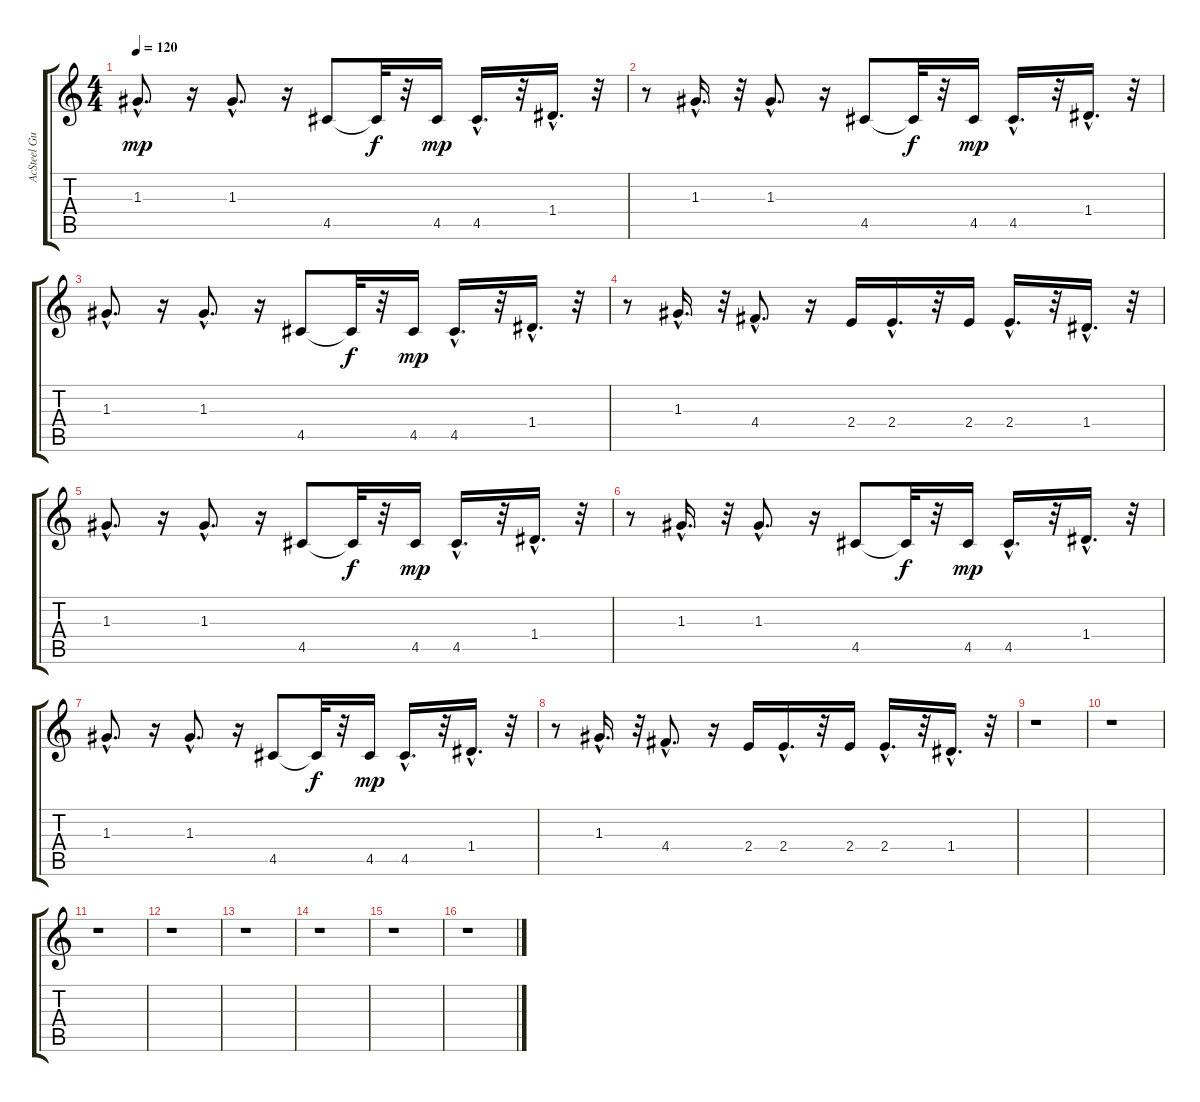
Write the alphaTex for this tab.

\track ("AcSteel Guitar" "AcSteel Gu") {instrument acousticguitarsteel}
\staff {score tabs}
\tuning (E4 B3 G3 D3 A2 E2) {hide}
\ts (4 4)
\tempo 120
\clef g2
\ks c
1.3{hac}.8{d dy mp} r.16 1.3{hac}.8{d} r.16 4.5.8 4.5{t}.32{dy f} r.32 4.5.16{dy mp} 4.5{hac}.16{d} r.32 1.4{hac}.16{d} r.32 |
r.8 1.3{hac}.16{d} r.32 1.3{hac}.8{d} r.16 4.5.8 4.5{t}.32{dy f} r.32 4.5.16{dy mp} 4.5{hac}.16{d} r.32 1.4{hac}.16{d} r.32 |
1.3{hac}.8{d} r.16 1.3{hac}.8{d} r.16 4.5.8 4.5{t}.32{dy f} r.32 4.5.16{dy mp} 4.5{hac}.16{d} r.32 1.4{hac}.16{d} r.32 |
r.8 1.3{hac}.16{d} r.32 4.4{hac}.8{d} r.16 2.4.16 2.4{hac}.16{d} r.32 2.4.16 2.4{hac}.16{d} r.32 1.4{hac}.16{d} r.32 |
1.3{hac}.8{d} r.16 1.3{hac}.8{d} r.16 4.5.8 4.5{t}.32{dy f} r.32 4.5.16{dy mp} 4.5{hac}.16{d} r.32 1.4{hac}.16{d} r.32 |
r.8 1.3{hac}.16{d} r.32 1.3{hac}.8{d} r.16 4.5.8 4.5{t}.32{dy f} r.32 4.5.16{dy mp} 4.5{hac}.16{d} r.32 1.4{hac}.16{d} r.32 |
1.3{hac}.8{d} r.16 1.3{hac}.8{d} r.16 4.5.8 4.5{t}.32{dy f} r.32 4.5.16{dy mp} 4.5{hac}.16{d} r.32 1.4{hac}.16{d} r.32 |
r.8 1.3{hac}.16{d} r.32 4.4{hac}.8{d} r.16 2.4.16 2.4{hac}.16{d} r.32 2.4.16 2.4{hac}.16{d} r.32 1.4{hac}.16{d} r.32 |
r.1 |
r.1 |
r.1 |
r.1 |
r.1 |
r.1 |
r.1 |
r.1
